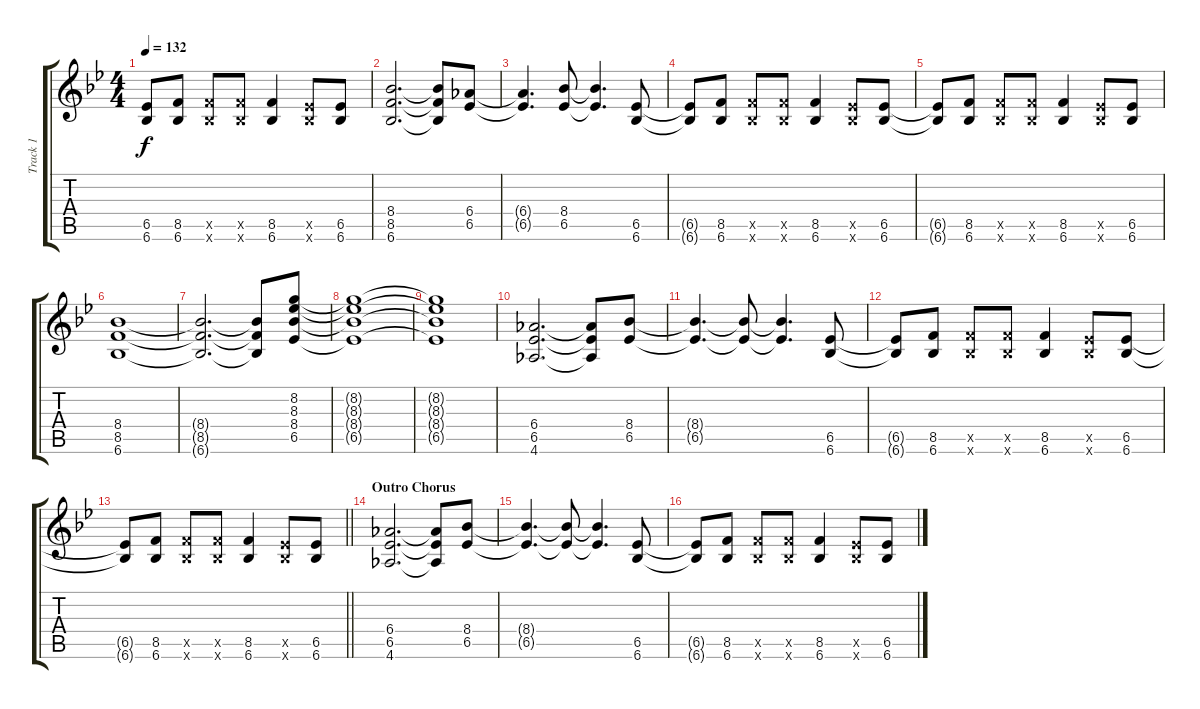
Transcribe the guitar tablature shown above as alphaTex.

\track ("Track 1" "Track 1") {instrument overdrivenguitar}
\staff {score tabs}
\tuning (E4 B3 G3 D3 A2 E2) {hide}
\ts (4 4)
\tempo 132
\clef g2
\ks bb
(6.5{t} 6.6{t}).8{dy f} (8.5 6.6).8 (8.5{x} 6.6{x}).8 (8.5{x} 6.6{x}).8 (8.5 6.6).4 (6.5{x} 6.6{x}).8 (6.5 6.6).8 |
(8.4 8.5 6.6).2{d} (8.4{t} 8.5{t} 6.6{t}).8 (6.4 6.5).8 |
(6.4{t} 6.5{t}).4{d} (8.4 6.5).8 (8.4{t} 6.5{t}).4{d} (6.5 6.6).8 |
(6.5{t} 6.6{t}).8 (8.5 6.6).8 (8.5{x} 6.6{x}).8 (8.5{x} 6.6{x}).8 (8.5 6.6).4 (6.5{x} 6.6{x}).8 (6.5 6.6).8 |
(6.5{t} 6.6{t}).8 (8.5 6.6).8 (8.5{x} 6.6{x}).8 (8.5{x} 6.6{x}).8 (8.5 6.6).4 (6.5{x} 6.6{x}).8 (6.5 6.6).8 |
(8.4 8.5 6.6).1 |
(8.4{t} 8.5{t} 6.6{t}).2{d} (8.4{t} 8.5{t} 6.6{t}).8 (8.2 8.3 8.4 6.5).8 |
(8.2{t} 8.3{t} 8.4{t} 6.5{t}).1 |
(8.2{t} 8.3{t} 8.4{t} 6.5{t}).1 |
(6.4 6.5 4.6).2{d} (6.4{t} 6.5{t} 4.6{t}).8 (8.4 6.5).8 |
(8.4{t} 6.5{t}).4{d} (8.4{t} 6.5{t}).8 (8.4{t} 6.5{t}).4{d} (6.5 6.6).8 |
(6.5{t} 6.6{t}).8 (8.5 6.6).8 (8.5{x} 6.6{x}).8 (8.5{x} 6.6{x}).8 (8.5 6.6).4 (6.5{x} 6.6{x}).8 (6.5 6.6).8 |
\barLineRight lightlight
(6.5{t} 6.6{t}).8 (8.5 6.6).8 (8.5{x} 6.6{x}).8 (8.5{x} 6.6{x}).8 (8.5 6.6).4 (6.5{x} 6.6{x}).8 (6.5 6.6).8 |
\section ("" "Outro Chorus")
(6.4 6.5 4.6).2{d} (6.4{t} 6.5{t} 4.6{t}).8 (8.4 6.5).8 |
(8.4{t} 6.5{t}).4{d} (8.4{t} 6.5{t}).8 (8.4{t} 6.5{t}).4{d} (6.5 6.6).8 |
(6.5{t} 6.6{t}).8 (8.5 6.6).8 (8.5{x} 6.6{x}).8 (8.5{x} 6.6{x}).8 (8.5 6.6).4 (6.5{x} 6.6{x}).8 (6.5 6.6).8
